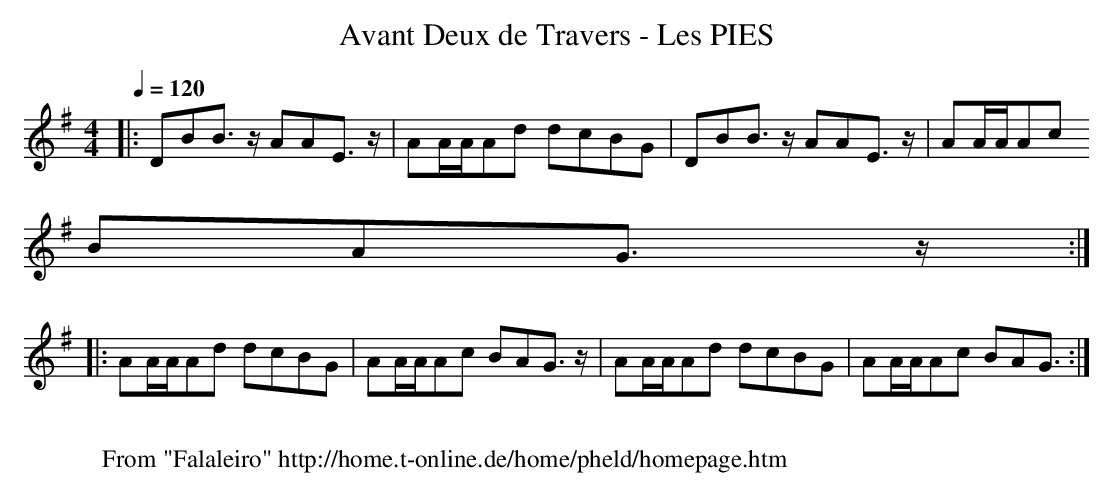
X:1
T:Avant Deux de Travers - Les PIES
M:4/4
L:1/8
Q:1/4=120
K:G
|:DBB3/2 z/2 AAE3/2 z/2 |AA/2A/2Ad dcBG|DBB3/2 z/2 AAE3/2 z/2 |AA/2A/2Ac
 BAG3/2 z/2:|
|:AA/2A/2Ad dcBG|AA/2A/2Ac BAG3/2 z/2 |AA/2A/2Ad dcBG|AA/2A/2Ac BAG3/2:|
W:
W: From "Falaleiro" http://home.t-online.de/home/pheld/homepage.htm
